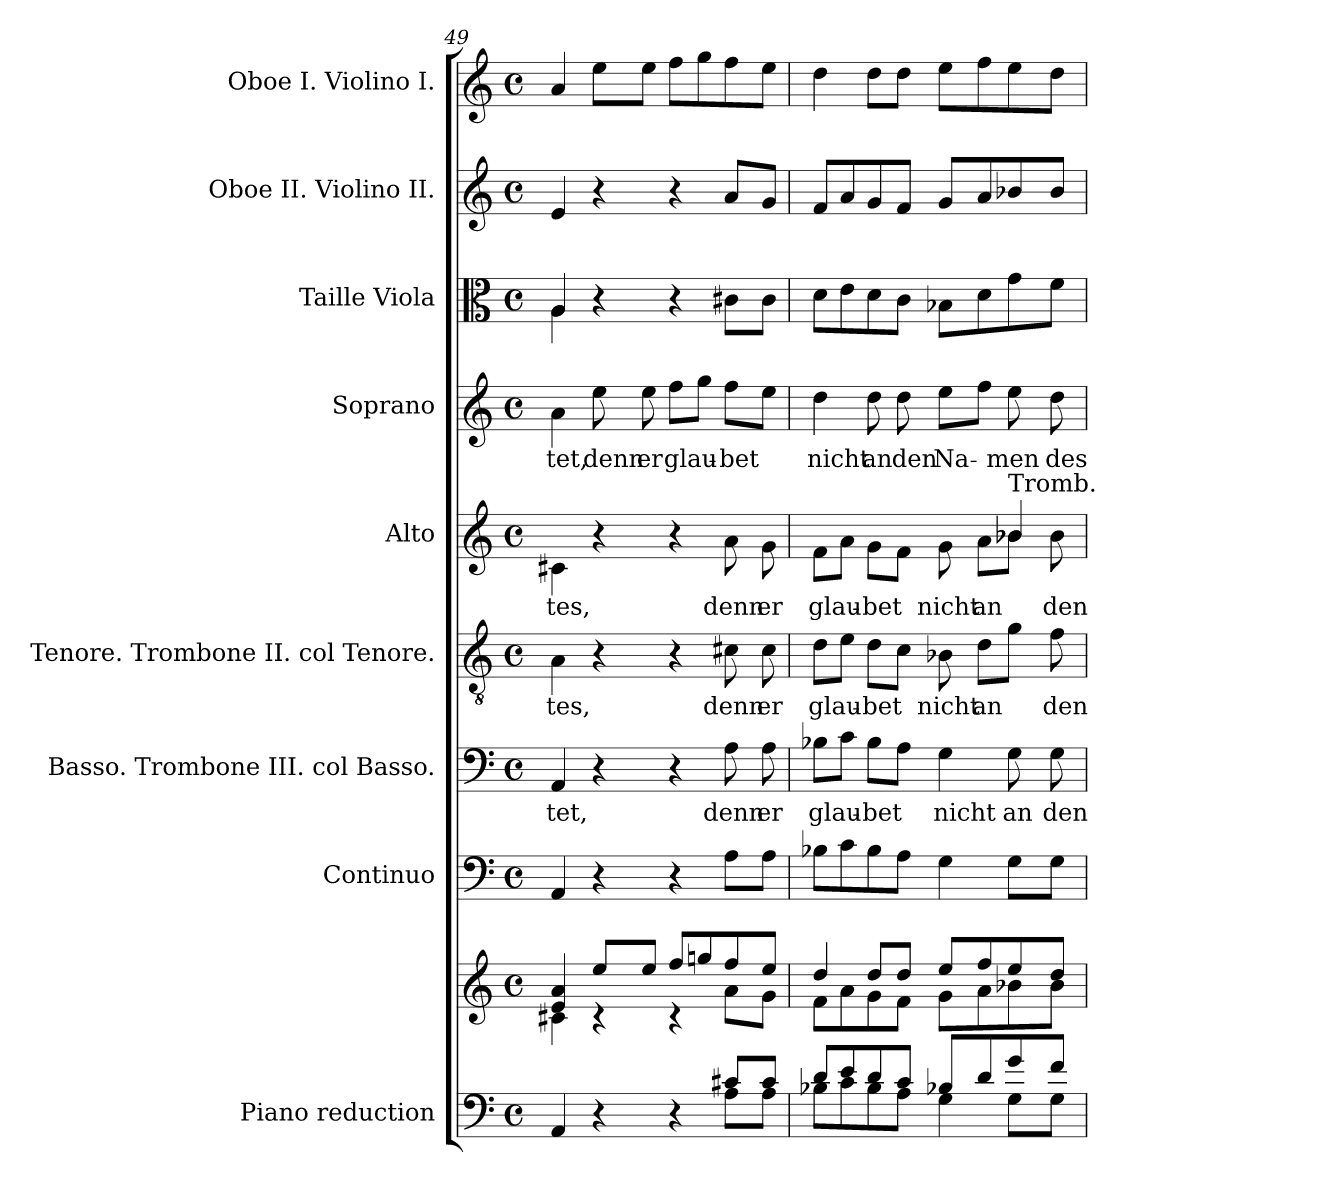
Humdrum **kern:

**kern	**kern	**kern	**kern	**text	**kern	**text	**kern	**text	**kern	**text	**kern	**kern	**kern
*part9	*part9	*part8	*part7	*part7	*part6	*part6	*part5	*part5	*part4	*part4	*part3	*part2	*part1
*staff10	*staff9	*staff8	*staff7	*staff7	*staff6	*staff6	*staff5	*staff5	*staff4	*staff4	*staff3	*staff2	*staff1
*I"Piano reduction	*	*I"Continuo	*I"Basso. Trombone III. col Basso.	*	*I"Tenore. Trombone II. col Tenore.	*	*I"Alto	*	*I"Soprano	*	*I"Taille Viola	*I"Oboe II. Violino II.	*I"Oboe I. Violino I.
*I'Pno	*	*	*	*	*	*	*	*	*	*	*	*I'Ob	*I'Ob
*clefF4	*clefG2	*clefF4	*clefF4	*	*clefGv2	*	*clefG2	*	*clefG2	*	*clefC3	*clefG2	*clefG2
*k[]	*k[]	*k[]	*k[]	*	*k[]	*	*k[]	*	*k[]	*	*k[]	*k[]	*k[]
*M4/4	*M4/4	*M4/4	*M4/4	*	*M4/4	*	*M4/4	*	*M4/4	*	*M4/4	*M4/4	*M4/4
*met(c)	*met(c)	*met(c)	*met(c)	*	*met(c)	*	*met(c)	*	*met(c)	*	*met(c)	*met(c)	*met(c)
=49	=49	=49	=49	=49	=49	=49	=49	=49	=49	=49	=49	=49	=49
*^	*^	*	*	*	*	*	*	*	*	*	*	*	*
!	!	!	!	!	!	!LO:LY:b	!	!LO:LY:b	!	!LO:LY:b	!	!LO:LY:b	!	!	!
*	*	*	*	*	*	*	*	*	*	*	*	*	*^	*	*
4AA/	4ryy	4e/ 4a/	4c#X\	4AA/	4AA/	tet,	4A\	-tes,	4c#X\	-tes,	4a\	-tet,	4A!/	4A\	4e/	4a/
!	!	!	!	!	!	!	!	!	!	!	!	!LO:LY:b	!	!	!	!
4r	4ryy	8ee/L	4r	4r	4r	.	4r	.	4r	.	8ee\	denn	4r	4ryy	4r	8ee\L
!	!	!	!	!	!	!	!	!	!	!	!	!LO:LY:b	!	!	!	!
.	.	8ee/J	.	.	.	.	.	.	.	.	8ee\	er	.	.	.	8ee\J
!	!	!	!	!	!	!	!	!	!	!	!	!LO:LY:b	!	!	!	!
4r	4ryy	8ff/L	4r	4r	4r	.	4r	.	4r	.	8ff\L	glau-	4r	4ryy	4r	8ff\L
.	.	8ggn/	.	.	.	.	.	.	.	.	8gg\J	.	.	.	.	8gg\
!	!	!	!	!	!	!LO:LY:b	!	!LO:LY:b	!	!LO:LY:b	!	!LO:LY:b	!	!	!	!
8c#X/L	8A\L	8ff/	8a\L	8A\L	8A\	denn	8c#X\	denn	8a\	denn	8ff\L	-bet	8c#X\L	4ryy	8a/L	8ff\
!	!	!	!	!	!	!LO:LY:b	!	!LO:LY:b	!	!LO:LY:b	!	!	!	!	!	!
8c#/J	8A\J	8ee/J	8g\J	8A\J	8A\	er	8c#\	er	8g\	er	8ee\J	.	8c#\J	.	8g/J	8ee\J
*	*	*	*	*	*	*	*	*	*	*	*	*	*v	*v	*	*
!!LO:PB:g=z
=50	=50	=50	=50	=50	=50	=50	=50	=50	=50	=50	=50	=50	=50	=50	=50
!	!	!	!	!	!	!LO:LY:b	!	!LO:LY:b	!	!LO:LY:b	!	!LO:LY:b	!	!	!
*	*	*	*	*	*	*	*	*	*^	*	*	*	*	*	*
8d/L	8B-X\L	4dd/	8f\L	8B-X\L	8B-X\L	glau-	8d\L	glau-	8f\L	2ryy	glau-	4dd\	nicht	8d\L	8f/L	4dd\
8e/	8c\	.	8a\	8c\	8c\J	.	8e\J	.	8a\J	.	.	.	.	8e\	8a/	.
!	!	!	!	!	!	!LO:LY:b	!	!LO:LY:b	!	!	!LO:LY:b	!	!LO:LY:b	!	!	!
8d/	8B-\	8dd/L	8g\	8B-\	8B-\L	-bet	8d\L	-bet	8g\L	.	-bet	8dd\	an	8d\	8g/	8dd\L
!	!	!	!	!	!	!	!	!	!	!	!	!	!LO:LY:b	!	!	!
8c/J	8A\J	8dd/J	8f\J	8A\J	8A\J	.	8c\J	.	8f\J	.	.	8dd\	den	8c\J	8f/J	8dd\J
!	!	!	!	!	!	!LO:LY:b	!	!LO:LY:b	!	!	!LO:LY:b	!	!LO:LY:b	!	!	!
8B-X/L	4G\	8ee/L	8g\L	4G\	4G\	nicht	8B-X\	nicht	8g\	4ryy	nicht	8ee\L	Na-	8B-X\L	8g/L	8ee\L
!	!	!	!	!	!	!	!	!LO:LY:b	!	!	!LO:LY:b	!	!	!	!	!
8d/	.	8ff/	8a\	.	.	.	8d\L	an	8a\L	.	an	8ff\J	.	8d\	8a/	8ff\
!	!	!	!	!	!	!	!	!	!LO:TX:a:t=Tromb.	!	!	!	!	!	!	!
!	!	!	!	!	!	!LO:LY:b	!	!	!	!	!	!	!LO:LY:b	!	!	!
8g/	8G\L	8ee/	8b-X\	8G\L	8G\	an	8g\J	.	8b-X\J	4b-!/	.	8ee\	-men	8g\	8b-X/	8ee\
!	!	!	!	!	!	!LO:LY:b	!	!LO:LY:b	!	!	!LO:LY:b	!	!LO:LY:b	!	!	!
8f/J	8G\J	8dd/J	8b-\J	8G\J	8G\	den	8f\	den	8b-\	.	den	8dd\	des	8f\J	8b-/J	8dd\J
*v	*v	*	*	*	*	*	*	*	*v	*v	*	*	*	*	*	*
*	*v	*v	*	*	*	*	*	*	*	*	*	*	*	*
=	=	=	=	=	=	=	=	=	=	=	=	=	=
*-	*-	*-	*-	*-	*-	*-	*-	*-	*-	*-	*-	*-	*-
